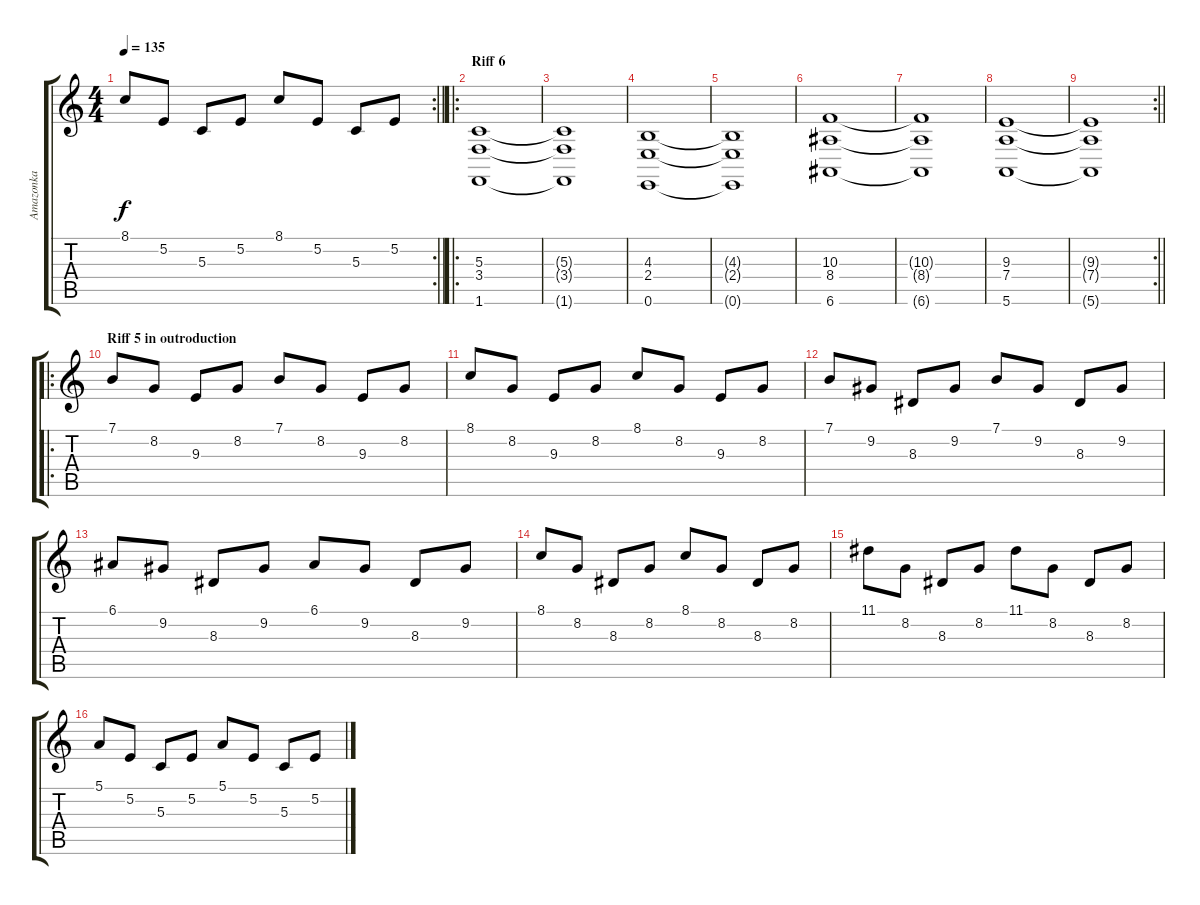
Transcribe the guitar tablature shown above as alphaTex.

\track ("Amazonka" "Amazonka") {instrument fx7echoes}
\staff {score tabs}
\tuning (E4 B3 G3 D3 A2 E2) {hide}
\rc 2
\ts (4 4)
\tempo 135
\clef g2
\barLineRight lightlight
\ks c
8.1.8{dy f} 5.2.8 5.3.8 5.2.8 8.1.8 5.2.8 5.3.8 5.2.8 |
\ro
\section ("" "Riff 6")
(5.3 3.4 1.6).1 |
(5.3{t} 3.4{t} 1.6{t}).1 |
(4.3 2.4 0.6).1 |
(4.3{t} 2.4{t} 0.6{t}).1 |
(10.3 8.4 6.6).1 |
(10.3{t} 8.4{t} 6.6{t}).1 |
(9.3 7.4 5.6).1 |
\rc 2
\barLineRight lightlight
(9.3{t} 7.4{t} 5.6{t}).1 |
\ro
\section ("" "Riff 5 in outroduction")
7.1.8 8.2.8 9.3.8 8.2.8 7.1.8 8.2.8 9.3.8 8.2.8 |
8.1.8 8.2.8 9.3.8 8.2.8 8.1.8 8.2.8 9.3.8 8.2.8 |
7.1.8 9.2.8 8.3.8 9.2.8 7.1.8 9.2.8 8.3.8 9.2.8 |
6.1.8 9.2.8 8.3.8 9.2.8 6.1.8 9.2.8 8.3.8 9.2.8 |
8.1.8 8.2.8 8.3.8 8.2.8 8.1.8 8.2.8 8.3.8 8.2.8 |
11.1.8 8.2.8 8.3.8 8.2.8 11.1.8 8.2.8 8.3.8 8.2.8 |
5.1.8 5.2.8 5.3.8 5.2.8 5.1.8 5.2.8 5.3.8 5.2.8
